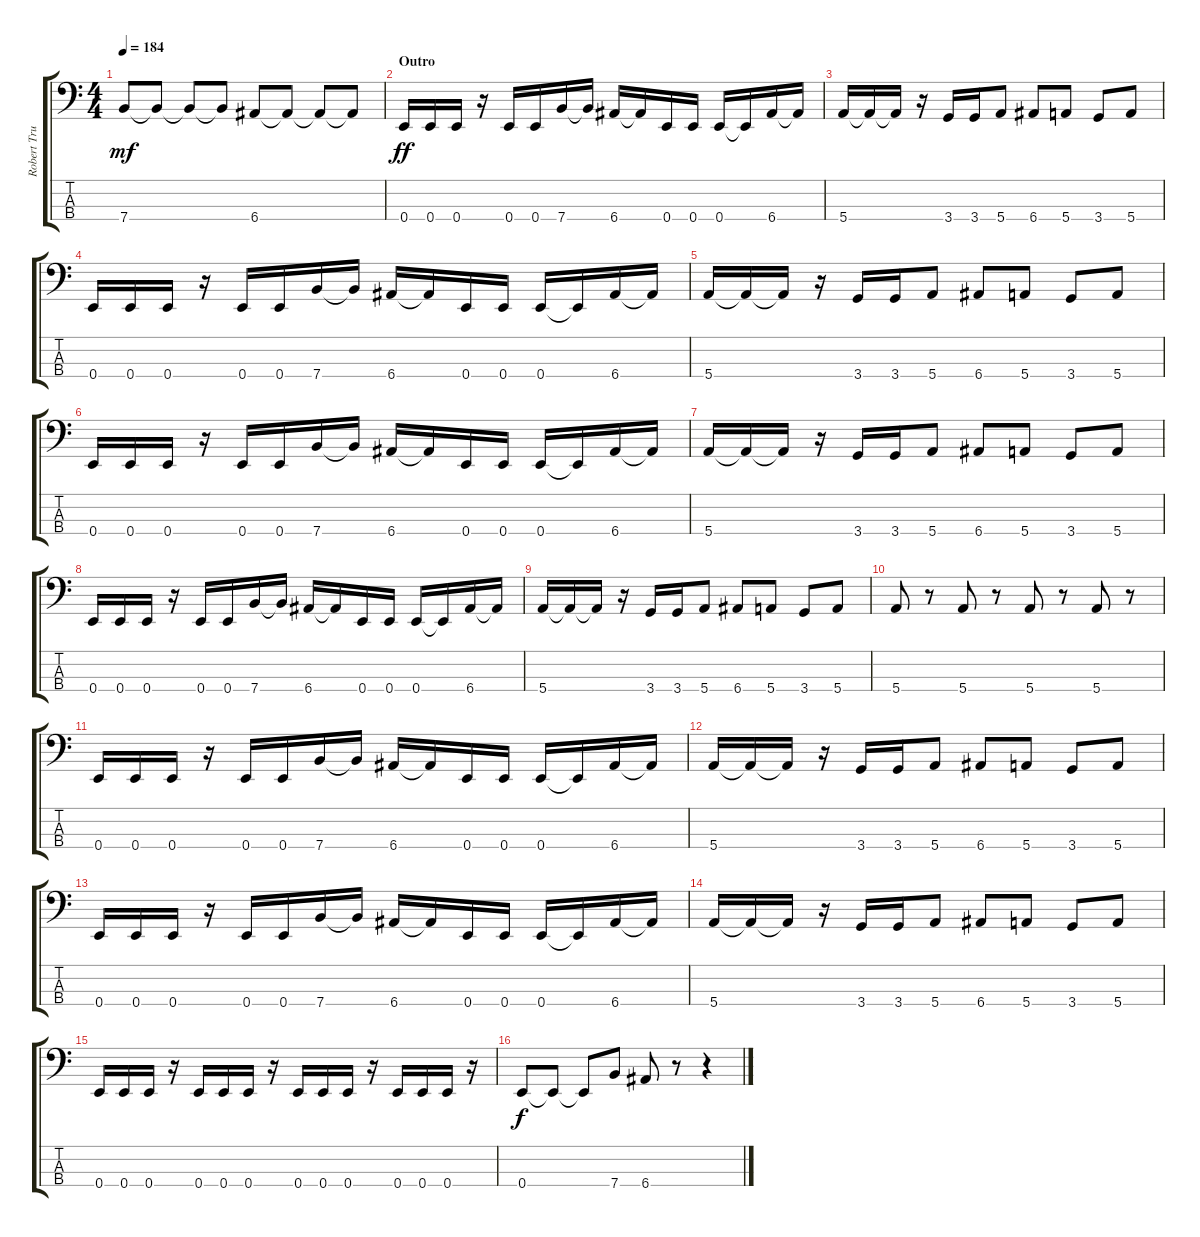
\track ("Robert Trujillo" "Robert Tru") {instrument electricbassfinger}
\staff {score tabs}
\tuning (G2 D2 A1 E1) {hide}
\ts (4 4)
\tempo 184
\clef f4
\ks c
7.4.8{dy mf} 7.4{t}.8 7.4{t}.8 7.4{t}.8 6.4.8 6.4{t}.8 6.4{t}.8 6.4{t}.8 |
\section ("" "Outro")
0.4.16{dy ff} 0.4.16 0.4.16 r.16 0.4.16 0.4.16 7.4.16 7.4{t}.16 6.4.16 6.4{t}.16 0.4.16 0.4.16 0.4.16 0.4{t}.16 6.4.16 6.4{t}.16 |
5.4.16 5.4{t}.16 5.4{t}.16 r.16 3.4.16 3.4.16 5.4.8 6.4.8 5.4.8 3.4.8 5.4.8 |
0.4.16 0.4.16 0.4.16 r.16 0.4.16 0.4.16 7.4.16 7.4{t}.16 6.4.16 6.4{t}.16 0.4.16 0.4.16 0.4.16 0.4{t}.16 6.4.16 6.4{t}.16 |
5.4.16 5.4{t}.16 5.4{t}.16 r.16 3.4.16 3.4.16 5.4.8 6.4.8 5.4.8 3.4.8 5.4.8 |
0.4.16 0.4.16 0.4.16 r.16 0.4.16 0.4.16 7.4.16 7.4{t}.16 6.4.16 6.4{t}.16 0.4.16 0.4.16 0.4.16 0.4{t}.16 6.4.16 6.4{t}.16 |
5.4.16 5.4{t}.16 5.4{t}.16 r.16 3.4.16 3.4.16 5.4.8 6.4.8 5.4.8 3.4.8 5.4.8 |
0.4.16 0.4.16 0.4.16 r.16 0.4.16 0.4.16 7.4.16 7.4{t}.16 6.4.16 6.4{t}.16 0.4.16 0.4.16 0.4.16 0.4{t}.16 6.4.16 6.4{t}.16 |
5.4.16 5.4{t}.16 5.4{t}.16 r.16 3.4.16 3.4.16 5.4.8 6.4.8 5.4.8 3.4.8 5.4.8 |
5.4.8 r.8 5.4.8 r.8 5.4.8 r.8 5.4.8 r.8 |
0.4.16 0.4.16 0.4.16 r.16 0.4.16 0.4.16 7.4.16 7.4{t}.16 6.4.16 6.4{t}.16 0.4.16 0.4.16 0.4.16 0.4{t}.16 6.4.16 6.4{t}.16 |
5.4.16 5.4{t}.16 5.4{t}.16 r.16 3.4.16 3.4.16 5.4.8 6.4.8 5.4.8 3.4.8 5.4.8 |
0.4.16 0.4.16 0.4.16 r.16 0.4.16 0.4.16 7.4.16 7.4{t}.16 6.4.16 6.4{t}.16 0.4.16 0.4.16 0.4.16 0.4{t}.16 6.4.16 6.4{t}.16 |
5.4.16 5.4{t}.16 5.4{t}.16 r.16 3.4.16 3.4.16 5.4.8 6.4.8 5.4.8 3.4.8 5.4.8 |
0.4.16 0.4.16 0.4.16 r.16 0.4.16 0.4.16 0.4.16 r.16 0.4.16 0.4.16 0.4.16 r.16 0.4.16 0.4.16 0.4.16 r.16 |
0.4.8{dy f} 0.4{t}.8 0.4{t}.8 7.4.8 6.4.8 r.8 r.4
